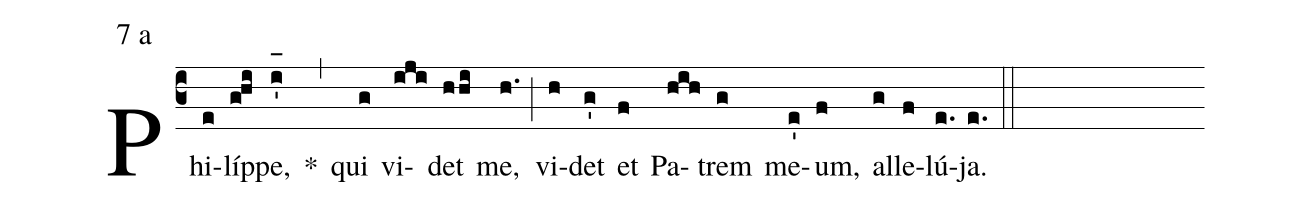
mode:7 a;
%%
(c3) Phi(e)líp(ghi)pe,(i'_[oh:h]) *(,) qui(g) vi(iji)det(hhi) me,(h.) (;) vi(h)det(g') et(f) Pa(hih)trem(g) me(e')um,(f) al(g)le(f)lú(e.)ja.(e.) (::)
